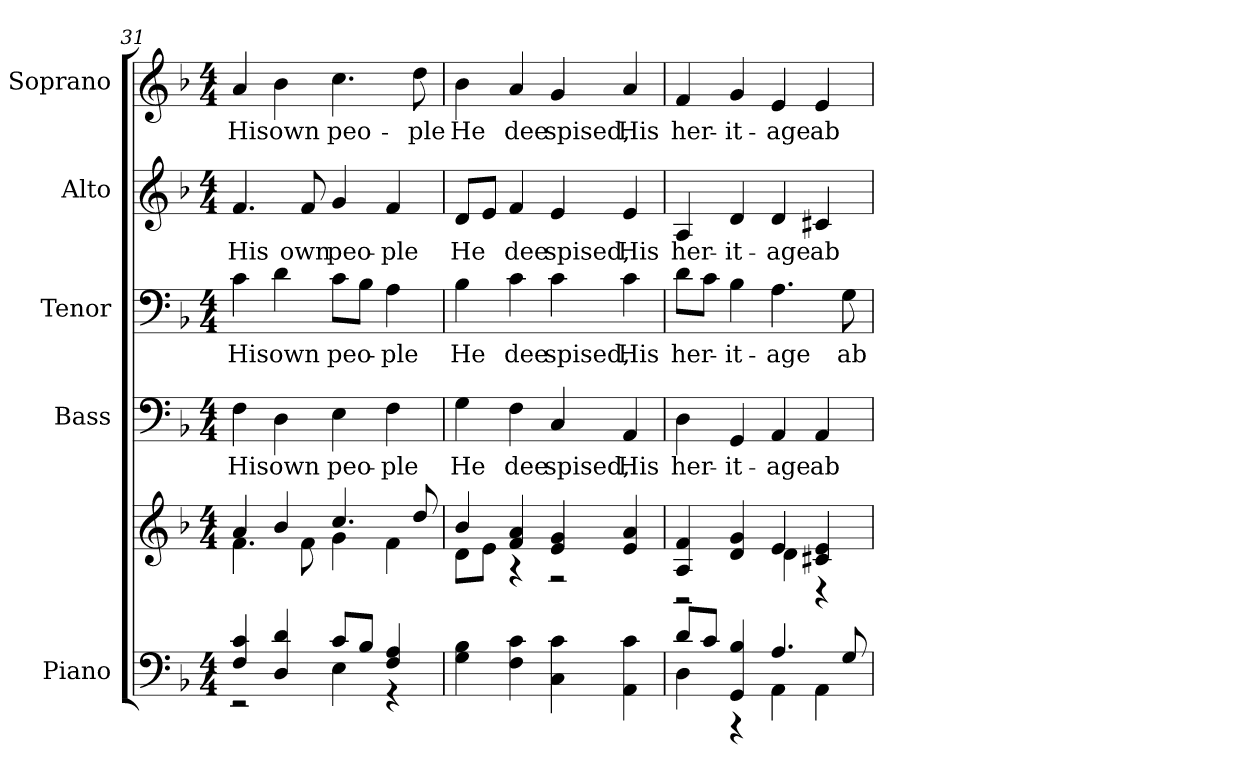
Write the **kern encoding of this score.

**kern	**kern	**kern	**text	**kern	**text	**kern	**text	**kern	**text
*part5	*part5	*part4	*part4	*part3	*part3	*part2	*part2	*part1	*part1
*staff6	*staff5	*staff4	*staff4	*staff3	*staff3	*staff2	*staff2	*staff1	*staff1
*I"Piano	*	*I"Bass	*	*I"Tenor	*	*I"Alto	*	*I"Soprano	*
*I'Pno.	*	*I'B.	*	*I'T.	*	*I'A.	*	*I'S.	*
*clefF4	*clefG2	*clefF4	*	*clefF4	*	*clefG2	*	*clefG2	*
*k[b-]	*k[b-]	*k[b-]	*	*k[b-]	*	*k[b-]	*	*k[b-]	*
*F:	*F:	*F:	*	*F:	*	*F:	*	*F:	*
*M4/4	*M4/4	*M4/4	*	*M4/4	*	*M4/4	*	*M4/4	*
=31	=31	=31	=31	=31	=31	=31	=31	=31	=31
*^	*^	*	*	*	*	*	*	*	*
!	!	!	!	!	!LO:LY:b:color=#000000	!	!	!	!	!	!
!	!	!	!	!	!	!	!LO:LY:b:color=#000000	!	!	!	!
!	!	!	!	!	!	!	!	!	!LO:LY:b:color=#000000	!	!
!	!	!	!	!	!	!	!	!	!	!	!LO:LY:b:color=#000000
4Fi/ 4ci	2r	4ai/	4.fi\	4Fi\	His	4ci\	His	4.fi/	His	4ai/	His
!	!	!	!	!	!LO:LY:b:color=#000000	!	!	!	!	!	!
!	!	!	!	!	!	!	!LO:LY:b:color=#000000	!	!	!	!
!	!	!	!	!	!	!	!	!	!	!	!LO:LY:b:color=#000000
4Di/ 4di	.	4b-i/	.	4Di\	own	4di\	own	.	.	4b-i\	own
!	!	!	!	!	!	!	!	!	!LO:LY:b:color=#000000	!	!
.	.	.	8fi\	.	.	.	.	8fi/	own	.	.
!	!	!	!	!	!LO:LY:b:color=#000000	!	!	!	!	!	!
!	!	!	!	!	!	!	!LO:LY:b:color=#000000	!	!	!	!
!	!	!	!	!	!	!	!	!	!LO:LY:b:color=#000000	!	!
!	!	!	!	!	!	!	!	!	!	!	!LO:LY:b:color=#000000
8ci/L	4Ei\	4.cci/	4gi\	4Ei\	peo-	8ci\L	peo-	4gi/	peo-	4.cci\	peo-
8B-i/J	.	.	.	.	.	8B-i\J	.	.	.	.	.
!	!	!	!	!	!LO:LY:b:color=#000000	!	!	!	!	!	!
!	!	!	!	!	!	!	!LO:LY:b:color=#000000	!	!	!	!
!	!	!	!	!	!	!	!	!	!LO:LY:b:color=#000000	!	!
4Fi/ 4Ai	4r	.	4fi\	4Fi\	-ple	4Ai\	-ple	4fi/	-ple	.	.
!	!	!	!	!	!	!	!	!	!	!	!LO:LY:b:color=#000000
.	.	8ddi/	.	.	.	.	.	.	.	8ddi\	-ple
*v	*v	*	*	*	*	*	*	*	*	*	*
=32	=32	=32	=32	=32	=32	=32	=32	=32	=32	=32
!	!	!	!	!LO:LY:b:color=#000000	!	!	!	!	!	!
!	!	!	!	!	!	!LO:LY:b:color=#000000	!	!	!	!
!	!	!	!	!	!	!	!	!LO:LY:b:color=#000000	!	!
!	!	!	!	!	!	!	!	!	!	!LO:LY:b:color=#000000
4Gi\ 4B-i	4b-i/	8di\L	4Gi\	He	4B-i\	He	8di/L	He	4b-i\	He
.	.	8ei\J	.	.	.	.	8ei/J	.	.	.
!	!	!	!	!LO:LY:b:color=#000000	!	!	!	!	!	!
!	!	!	!	!	!	!LO:LY:b:color=#000000	!	!	!	!
!	!	!	!	!	!	!	!	!LO:LY:b:color=#000000	!	!
!	!	!	!	!	!	!	!	!	!	!LO:LY:b:color=#000000
4Fi\ 4ci	4fi/ 4ai	4r	4Fi\	dee	4ci\	dee	4fi/	dee	4ai/	dee
!	!	!	!	!LO:LY:b:color=#000000	!	!	!	!	!	!
!	!	!	!	!	!	!LO:LY:b:color=#000000	!	!	!	!
!	!	!	!	!	!	!	!	!LO:LY:b:color=#000000	!	!
!	!	!	!	!	!	!	!	!	!	!LO:LY:b:color=#000000
4Ci\ 4ci	4ei/ 4gi	2r	4Ci/	spised,	4ci\	spised,	4ei/	spised,	4gi/	spised,
!	!	!	!	!LO:LY:b:color=#000000	!	!	!	!	!	!
!	!	!	!	!	!	!LO:LY:b:color=#000000	!	!	!	!
!	!	!	!	!	!	!	!	!LO:LY:b:color=#000000	!	!
!	!	!	!	!	!	!	!	!	!	!LO:LY:b:color=#000000
4AAi\ 4ci	4ei/ 4ai	.	4AAi/	His	4ci\	His	4ei/	His	4ai/	His
=33	=33	=33	=33	=33	=33	=33	=33	=33	=33	=33
*^	*	*	*	*	*	*	*	*	*	*
!	!	!	!	!	!LO:LY:b:color=#000000	!	!	!	!	!	!
!	!	!	!	!	!	!	!LO:LY:b:color=#000000	!	!	!	!
!	!	!	!	!	!	!	!	!	!LO:LY:b:color=#000000	!	!
!	!	!	!	!	!	!	!	!	!	!	!LO:LY:b:color=#000000
8di/L	4Di\	4Ai/ 4fi	2r	4Di\	her-	8di\L	her-	4Ai/	her-	4fi/	her-
8ci/J	.	.	.	.	.	8ci\J	.	.	.	.	.
!	!	!	!	!	!LO:LY:b:color=#000000	!	!	!	!	!	!
!	!	!	!	!	!	!	!LO:LY:b:color=#000000	!	!	!	!
!	!	!	!	!	!	!	!	!	!LO:LY:b:color=#000000	!	!
!	!	!	!	!	!	!	!	!	!	!	!LO:LY:b:color=#000000
4GGi/ 4B-i	4r	4di/ 4gi	.	4GGi/	-it-	4B-i\	-it-	4di/	-it-	4gi/	-it-
!	!	!	!	!	!LO:LY:b:color=#000000	!	!	!	!	!	!
!	!	!	!	!	!	!	!LO:LY:b:color=#000000	!	!	!	!
!	!	!	!	!	!	!	!	!	!LO:LY:b:color=#000000	!	!
!	!	!	!	!	!	!	!	!	!	!	!LO:LY:b:color=#000000
4.Ai/	4AAi\	4ei/	4di\	4AAi/	-age	4.Ai\	-age	4di/	-age	4ei/	-age
!	!	!	!	!	!LO:LY:b:color=#000000	!	!	!	!	!	!
!	!	!	!	!	!	!	!	!	!LO:LY:b:color=#000000	!	!
!	!	!	!	!	!	!	!	!	!	!	!LO:LY:b:color=#000000
.	4AAi\	4c#Xi/ 4ei	4r	4AAi/	ab-	.	.	4c#Xi/	ab-	4ei/	ab-
!	!	!	!	!	!	!	!LO:LY:b:color=#000000	!	!	!	!
8Gi/	.	.	.	.	.	8Gi\	ab-	.	.	.	.
*v	*v	*	*	*	*	*	*	*	*	*	*
*	*v	*v	*	*	*	*	*	*	*	*
=	=	=	=	=	=	=	=	=	=
*-	*-	*-	*-	*-	*-	*-	*-	*-	*-
